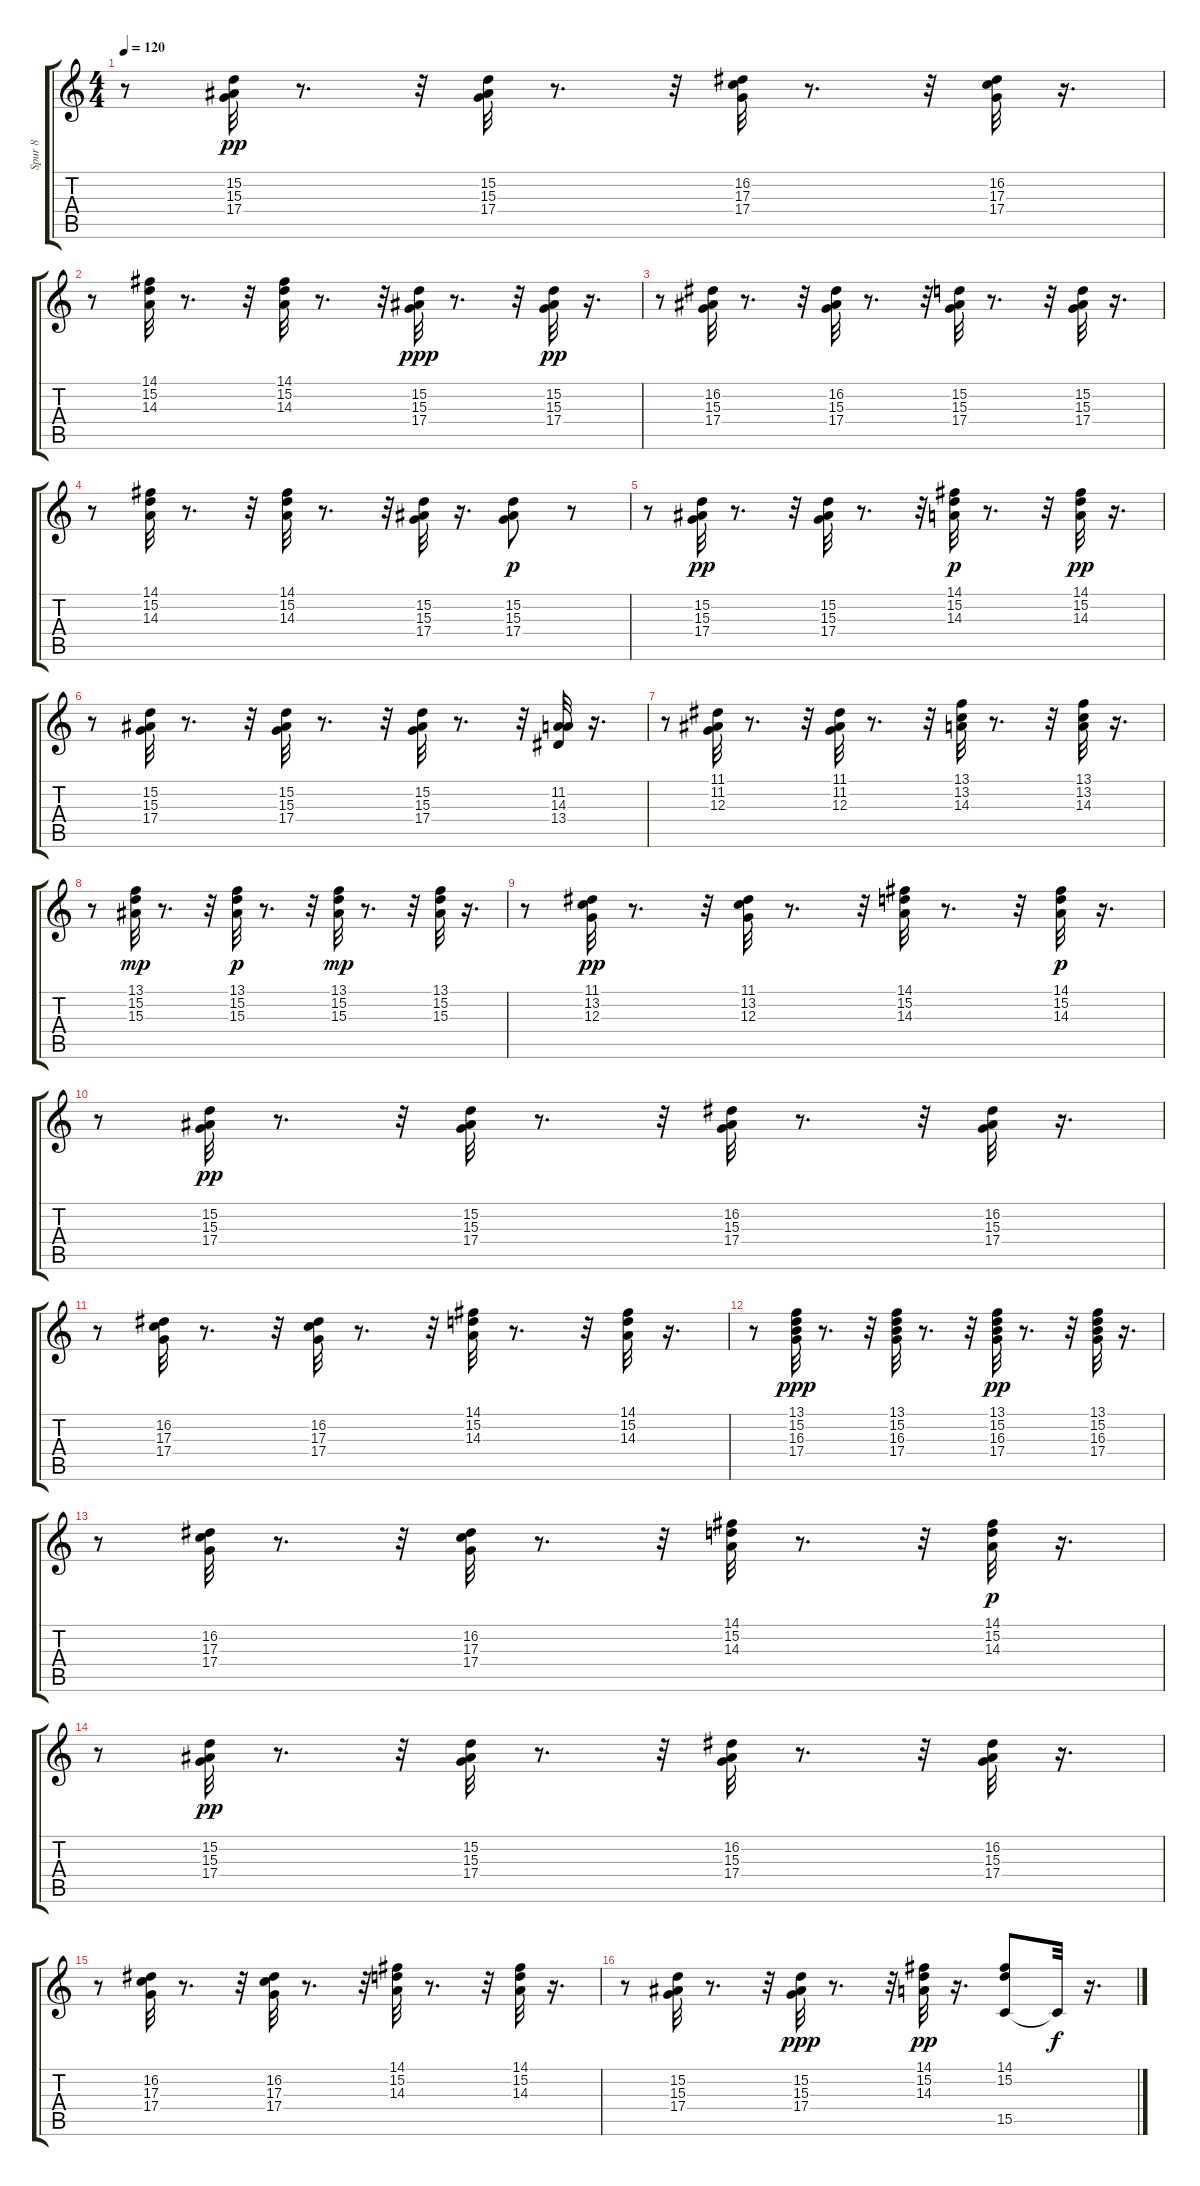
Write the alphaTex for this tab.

\track ("Spur 8" "Spur 8") {instrument xylophone}
\staff {score tabs}
\tuning (E4 B3 G3 D3 A2 E2) {hide}
\ts (4 4)
\tempo 120
\clef g2
\ks c
r.8{dy pp} (15.2 15.3 17.4).32 r.8{d} r.32 (15.2 15.3 17.4).32 r.8{d} r.32 (16.2 17.3 17.4).32 r.8{d} r.32 (16.2 17.3 17.4).32 r.16{d} |
r.8 (14.1 15.2 14.3).32 r.8{d} r.32 (14.1 15.2 14.3).32 r.8{d} r.32 (15.2 15.3 17.4).32{dy ppp} r.8{d} r.32 (15.2 15.3 17.4).32{dy pp} r.16{d} |
r.8 (16.2 15.3 17.4).32 r.8{d} r.32 (16.2 15.3 17.4).32 r.8{d} r.32 (15.2 15.3 17.4).32 r.8{d} r.32 (15.2 15.3 17.4).32 r.16{d} |
r.8 (14.1 15.2 14.3).32 r.8{d} r.32 (14.1 15.2 14.3).32 r.8{d} r.32 (15.2 15.3 17.4).32 r.16{d} (15.2 15.3 17.4).8{dy p} r.8 |
r.8 (15.2 15.3 17.4).32{dy pp} r.8{d} r.32 (15.2 15.3 17.4).32 r.8{d} r.32 (14.1 15.2 14.3).32{dy p} r.8{d} r.32 (14.1 15.2 14.3).32{dy pp} r.16{d} |
r.8 (15.2 15.3 17.4).32 r.8{d} r.32 (15.2 15.3 17.4).32 r.8{d} r.32 (15.2 15.3 17.4).32 r.8{d} r.32 (11.2 14.3 13.4).32 r.16{d} |
r.8 (11.1 11.2 12.3).32 r.8{d} r.32 (11.1 11.2 12.3).32 r.8{d} r.32 (13.1 13.2 14.3).32 r.8{d} r.32 (13.1 13.2 14.3).32 r.16{d} |
r.8 (13.1 15.2 15.3).32{dy mp} r.8{d} r.32 (13.1 15.2 15.3).32{dy p} r.8{d} r.32 (13.1 15.2 15.3).32{dy mp} r.8{d} r.32 (13.1 15.2 15.3).32 r.16{d} |
r.8 (11.1 13.2 12.3).32{dy pp} r.8{d} r.32 (11.1 13.2 12.3).32 r.8{d} r.32 (14.1 15.2 14.3).32 r.8{d} r.32 (14.1 15.2 14.3).32{dy p} r.16{d} |
r.8 (15.2 15.3 17.4).32{dy pp} r.8{d} r.32 (15.2 15.3 17.4).32 r.8{d} r.32 (16.2 15.3 17.4).32 r.8{d} r.32 (16.2 15.3 17.4).32 r.16{d} |
r.8 (16.2 17.3 17.4).32 r.8{d} r.32 (16.2 17.3 17.4).32 r.8{d} r.32 (14.1 15.2 14.3).32 r.8{d} r.32 (14.1 15.2 14.3).32 r.16{d} |
r.8 (13.1 15.2 16.3 17.4).32{dy ppp} r.8{d} r.32 (13.1 15.2 16.3 17.4).32 r.8{d} r.32 (13.1 15.2 16.3 17.4).32{dy pp} r.8{d} r.32 (13.1 15.2 16.3 17.4).32 r.16{d} |
r.8 (16.2 17.3 17.4).32 r.8{d} r.32 (16.2 17.3 17.4).32 r.8{d} r.32 (14.1 15.2 14.3).32 r.8{d} r.32 (14.1 15.2 14.3).32{dy p} r.16{d} |
r.8 (15.2 15.3 17.4).32{dy pp} r.8{d} r.32 (15.2 15.3 17.4).32 r.8{d} r.32 (16.2 15.3 17.4).32 r.8{d} r.32 (16.2 15.3 17.4).32 r.16{d} |
r.8 (16.2 17.3 17.4).32 r.8{d} r.32 (16.2 17.3 17.4).32 r.8{d} r.32 (14.1 15.2 14.3).32 r.8{d} r.32 (14.1 15.2 14.3).32 r.16{d} |
r.8 (15.2 15.3 17.4).32 r.8{d} r.32 (15.2 15.3 17.4).32{dy ppp} r.8{d} r.32 (14.1 15.2 14.3).32{dy pp} r.16{d} (14.1 15.2 15.5).8 15.5{t}.32{dy f} r.16{d}
